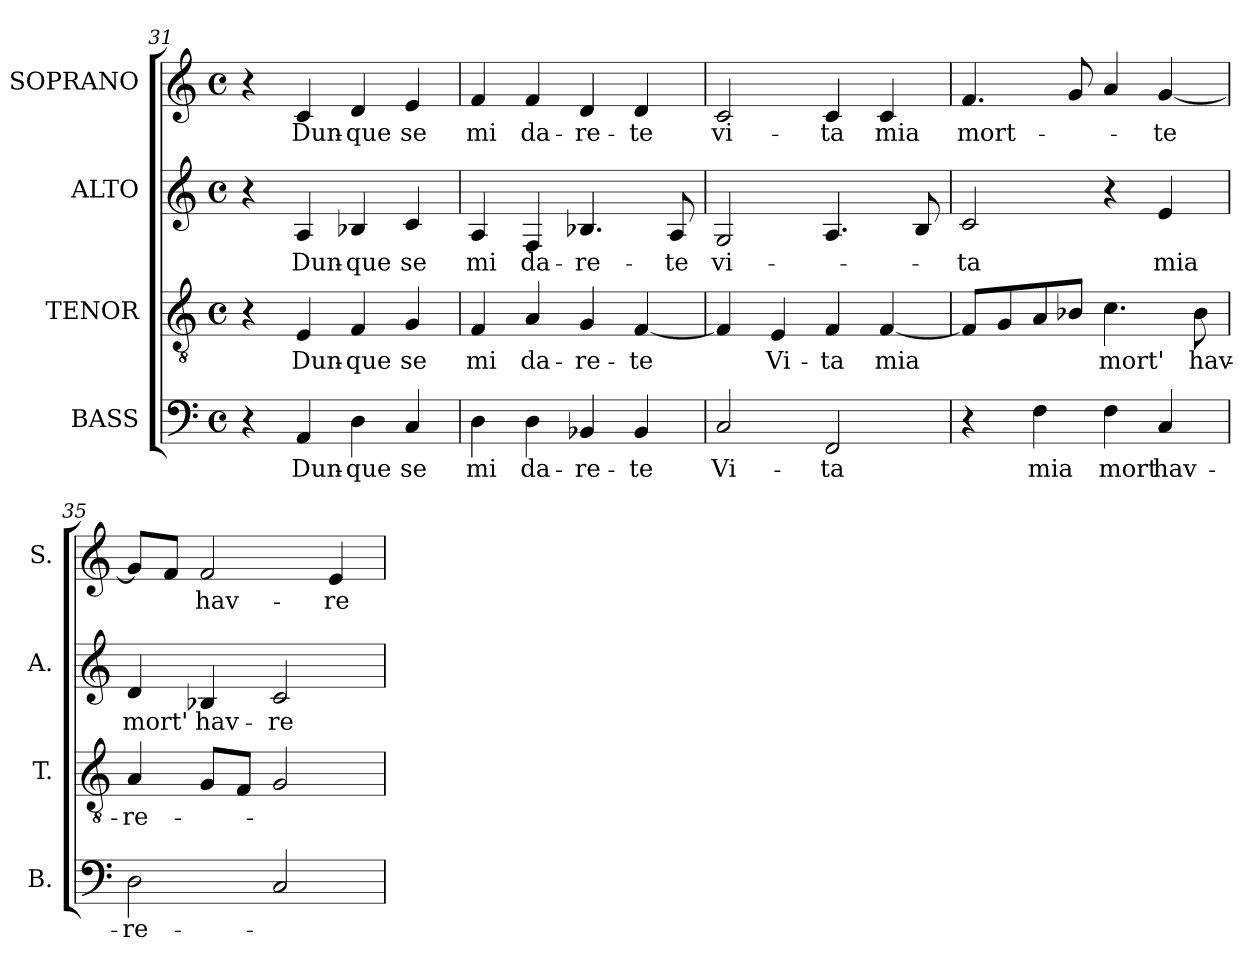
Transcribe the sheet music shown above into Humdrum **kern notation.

**kern	**text	**kern	**text	**kern	**text	**kern	**text
*part4	*part4	*part3	*part3	*part2	*part2	*part1	*part1
*staff4	*staff4	*staff3	*staff3	*staff2	*staff2	*staff1	*staff1
*I"BASS	*	*I"TENOR	*	*I"ALTO	*	*I"SOPRANO	*
*I'B.	*	*I'T.	*	*I'A.	*	*I'S.	*
!!LO:LB:g=z
*clefF4	*	*clefGv2	*	*clefG2	*	*clefG2	*
*	*	*ITrd7c12	*	*	*	*	*
*k[]	*	*k[]	*	*k[]	*	*k[]	*
*C:	*	*C:	*	*C:	*	*C:	*
*M4/4	*	*M4/4	*	*M4/4	*	*M4/4	*
*met(c)	*	*met(c)	*	*met(c)	*	*met(c)	*
=31	=31	=31	=31	=31	=31	=31	=31
4r	.	4r	.	4r	.	4r	.
!	!LO:LY:b:color=#000000	!	!	!	!	!	!
!	!	!	!LO:LY:b:color=#000000	!	!	!	!
!	!	!	!	!	!LO:LY:b:color=#000000	!	!
!	!	!	!	!	!	!	!LO:LY:b:color=#000000
4AAi/	Dun-	4EEi/	Dun-	4Ai/	Dun-	4ci/	Dun-
!	!LO:LY:b:color=#000000	!	!	!	!	!	!
!	!	!	!LO:LY:b:color=#000000	!	!	!	!
!	!	!	!	!	!LO:LY:b:color=#000000	!	!
!	!	!	!	!	!	!	!LO:LY:b:color=#000000
4Di\	-que	4FFi/	-que	4B-Xi/	-que	4di/	-que
!	!LO:LY:b:color=#000000	!	!	!	!	!	!
!	!	!	!LO:LY:b:color=#000000	!	!	!	!
!	!	!	!	!	!LO:LY:b:color=#000000	!	!
!	!	!	!	!	!	!	!LO:LY:b:color=#000000
4Ci/	se	4GGi/	se	4ci/	se	4ei/	se
=32	=32	=32	=32	=32	=32	=32	=32
!	!LO:LY:b:color=#000000	!	!	!	!	!	!
!	!	!	!LO:LY:b:color=#000000	!	!	!	!
!	!	!	!	!	!LO:LY:b:color=#000000	!	!
!	!	!	!	!	!	!	!LO:LY:b:color=#000000
4Di\	mi	4FFi/	mi	4Ai/	mi	4fi/	mi
!	!LO:LY:b:color=#000000	!	!	!	!	!	!
!	!	!	!LO:LY:b:color=#000000	!	!	!	!
!	!	!	!	!	!LO:LY:b:color=#000000	!	!
!	!	!	!	!	!	!	!LO:LY:b:color=#000000
4Di\	da-	4AAi/	da-	4Fi/	da-	4fi/	da-
!	!LO:LY:b:color=#000000	!	!	!	!	!	!
!	!	!	!LO:LY:b:color=#000000	!	!	!	!
!	!	!	!	!	!LO:LY:b:color=#000000	!	!
!	!	!	!	!	!	!	!LO:LY:b:color=#000000
4BB-Xi/	-re-	4GGi/	-re-	4.B-Xi/	-re-	4di/	-re-
!	!LO:LY:b:color=#000000	!	!	!	!	!	!
!	!	!	!LO:LY:b:color=#000000	!	!	!	!
!	!	!	!	!	!	!	!LO:LY:b:color=#000000
4BB-i/	-te	[4FFi/	-te	.	.	4di/	-te
!	!	!	!	!	!LO:LY:b:color=#000000	!	!
.	.	.	.	8Ai/	-te	.	.
=33	=33	=33	=33	=33	=33	=33	=33
!	!LO:LY:b:color=#000000	!	!	!	!	!	!
!	!	!	!	!	!LO:LY:b:color=#000000	!	!
!	!	!	!	!	!	!	!LO:LY:b:color=#000000
2Ci/	Vi-	4FFi/]	.	2Gi/	vi-	2ci/	vi-
!	!	!	!LO:LY:b:color=#000000	!	!	!	!
.	.	4EEi/	Vi-	.	.	.	.
!	!LO:LY:b:color=#000000	!	!	!	!	!	!
!	!	!	!LO:LY:b:color=#000000	!	!	!	!
!	!	!	!	!	!	!	!LO:LY:b:color=#000000
2FFi/	-ta	4FFi/	-ta	4.Ai/	.	4ci/	-ta
!	!	!	!LO:LY:b:color=#000000	!	!	!	!
!	!	!	!	!	!	!	!LO:LY:b:color=#000000
.	.	[4FFi/	mia	.	.	4ci/	mia
.	.	.	.	8Bi/	.	.	.
=34	=34	=34	=34	=34	=34	=34	=34
!	!	!	!	!	!LO:LY:b:color=#000000	!	!
!	!	!	!	!	!	!	!LO:LY:b:color=#000000
4r	.	8FFi/L]	.	2ci/	-ta	4.fi/	mort-
.	.	8GGi/	.	.	.	.	.
!	!LO:LY:b:color=#000000	!	!	!	!	!	!
4Fi\	mia	8AAi/	.	.	.	.	.
.	.	8BB-Xi/J	.	.	.	8gi/	.
!	!LO:LY:b:color=#000000	!	!	!	!	!	!
!	!	!	!LO:LY:b:color=#000000	!	!	!	!
4Fi\	mort	4.Ci\	mort'	4r	.	4ai/	.
!	!LO:LY:b:color=#000000	!	!	!	!	!	!
!	!	!	!	!	!LO:LY:b:color=#000000	!	!
!	!	!	!	!	!	!	!LO:LY:b:color=#000000
4Ci/	hav-	.	.	4ei/	mia	[4gi/	-te
!	!	!	!LO:LY:b:color=#000000	!	!	!	!
.	.	8BB-i\	hav-	.	.	.	.
=35	=35	=35	=35	=35	=35	=35	=35
!	!LO:LY:b:color=#000000	!	!	!	!	!	!
!	!	!	!LO:LY:b:color=#000000	!	!	!	!
!	!	!	!	!	!LO:LY:b:color=#000000	!	!
2Di\	-re-	4AAi/	-re-	4di/	mort'	8gi/L]	.
.	.	.	.	.	.	8fi/J	.
!	!	!	!	!	!LO:LY:b:color=#000000	!	!
!	!	!	!	!	!	!	!LO:LY:b:color=#000000
.	.	8GGi/L	.	4B-Xi/	hav-	2fi/	hav-
.	.	8FFi/J	.	.	.	.	.
!	!	!	!	!	!LO:LY:b:color=#000000	!	!
2Ci/	.	2GGi/	.	2ci/	-re-	.	.
!	!	!	!	!	!	!	!LO:LY:b:color=#000000
.	.	.	.	.	.	4ei/	-re-
=	=	=	=	=	=	=	=
*-	*-	*-	*-	*-	*-	*-	*-
